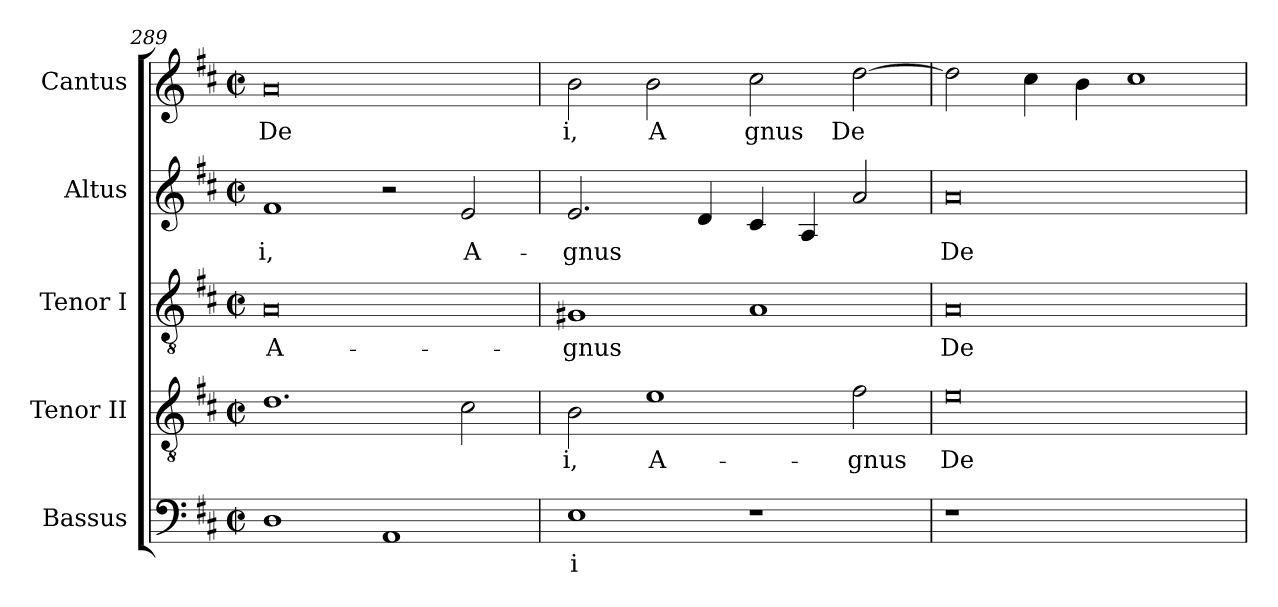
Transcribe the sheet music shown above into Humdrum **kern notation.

**kern	**text	**kern	**text	**kern	**text	**kern	**text	**kern	**text
*part5	*part5	*part4	*part4	*part3	*part3	*part2	*part2	*part1	*part1
*staff5	*staff5	*staff4	*staff4	*staff3	*staff3	*staff2	*staff2	*staff1	*staff1
*I"Bassus	*	*I"Tenor II	*	*I"Tenor I	*	*I"Altus	*	*I"Cantus	*
*I'B	*	*I'T II	*	*I'T I	*	*I'A	*	*I'C	*
*clefF4	*	*clefGv2	*	*clefGv2	*	*clefG2	*	*clefG2	*
*k[f#c#]	*	*k[f#c#]	*	*k[f#c#]	*	*k[f#c#]	*	*k[f#c#]	*
*D:	*	*D:	*	*D:	*	*D:	*	*D:	*
*M2/2	*	*M2/2	*	*M2/2	*	*M2/2	*	*M2/2	*
*met(c|)	*	*met(c|)	*	*met(c|)	*	*met(c|)	*	*met(c|)	*
=289	=289	=289	=289	=289	=289	=289	=289	=289	=289
!	!LO:LY:b:cj	!	!LO:LY:b:cj	!	!LO:LY:b:cj	!	!LO:LY:b:cj	!	!LO:LY:b:cj
1D	.	1.d	--	0A	A-	1f#	-i,	0a	De
!	!LO:LY:b:cj	!	!	!	!	!	!	!	!
1AA	.	.	.	.	.	2r	.	.	.
!	!	!	!LO:LY:b:cj	!	!	!	!LO:LY:b:cj	!	!
.	.	2c#\	--	.	.	2e/	A-	.	.
=290	=290	=290	=290	=290	=290	=290	=290	=290	=290
!	!LO:LY:b:cj	!	!LO:LY:b:cj	!	!LO:LY:b:cj	!	!LO:LY:b:cj	!	!LO:LY:b:cj
1E	i	2B\	-i,	1G#X	-gnus	2.e/	-gnus	2b\	i,
!	!	!	!LO:LY:b:cj	!	!	!	!	!	!LO:LY:b:cj
.	.	1e	A-	.	.	.	.	2b\	A
!	!	!	!	!	!	!	!LO:LY:b:cj	!	!
.	.	.	.	.	.	4d/	.	.	.
!	!	!	!	!	!LO:LY:b:cj	!	!LO:LY:b:cj	!	!LO:LY:b:cj
1r	.	.	.	1A	.	4c#/	.	2cc#\	gnus
!	!	!	!	!	!	!	!LO:LY:b:cj	!	!
.	.	.	.	.	.	4A/	.	.	.
!	!	!	!LO:LY:b:cj	!	!	!	!LO:LY:b:cj	!	!LO:LY:b:cj
.	.	2f#\	-gnus	.	.	2a/	.	[>2dd\	De
=291	=291	=291	=291	=291	=291	=291	=291	=291	=291
!	!	!	!LO:LY:b:cj	!	!LO:LY:b:cj	!	!LO:LY:b:cj	!	!LO:LY:b:cj
1r	.	0e	De-	0A	De-	0a	De-	2dd\]	.
!	!	!	!	!	!	!	!	!	!LO:LY:b:cj
.	.	.	.	.	.	.	.	4cc#\	.
!	!	!	!	!	!	!	!	!	!LO:LY:b:cj
.	.	.	.	.	.	.	.	4b\	.
!	!	!	!	!	!	!	!	!	!LO:LY:b:cj
1ryy	.	.	.	.	.	.	.	1cc#	.
=	=	=	=	=	=	=	=	=	=
*-	*-	*-	*-	*-	*-	*-	*-	*-	*-
